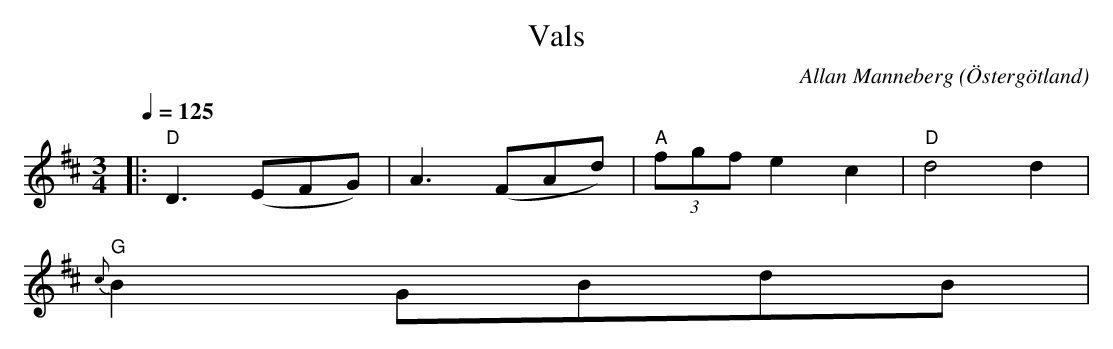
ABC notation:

X:1
T:Vals
O:Östergötland
C:Allan Manneberg
Q:1/4=125
M: 3/4
L: 1/8
K: D
|: "D"D3(EFG) | A3(FAd) |"A" (3fgf e2 c2|"D" d4 d2|
"G" {c}B2 GBdB|
:|
|: :|
